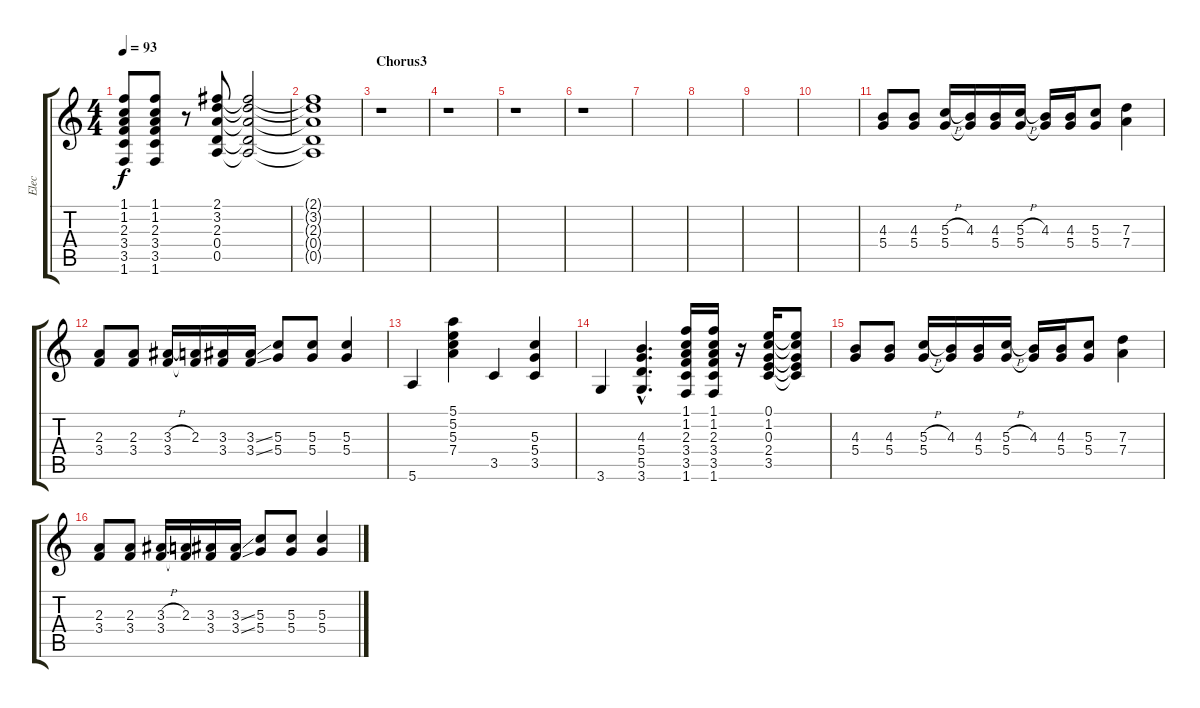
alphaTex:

\track ("Elec" "Elec") {instrument overdrivenguitar}
\staff {score tabs}
\tuning (E4 B3 G3 D3 A2 E2) {hide}
\ts (4 4)
\tempo 93
\clef g2
\ks c
(1.1 1.2 2.3 3.4 3.5 1.6).8{dy f} (1.1 1.2 2.3 3.4 3.5 1.6).8 r.8 (2.1 3.2 2.3 0.4 0.5).8 (2.1{t} 3.2{t} 2.3{t} 0.4{t} 0.5{t}).2 |
(2.1{t} 3.2{t} 2.3{t} 0.4{t} 0.5{t}).1 |
\section ("" "Chorus3")
r.1 |
r.1 |
r.1 |
r.1 |
|
|
|
|
(4.3 5.4).8 (4.3 5.4).8 (5.3{h} 5.4).16 (4.3 5.4{t}).16 (4.3 5.4).16 (5.3{h} 5.4).16 (4.3 5.4{t}).16 (4.3 5.4).16 (5.3 5.4).8 (7.3 7.4).4 |
(2.3 3.4).8 (2.3 3.4).8 (3.3{h} 3.4).16 (2.3 3.4{t}).16 (3.3 3.4).16 (3.3{ss} 3.4{ss}).16 (5.3 5.4).8 (5.3 5.4).8 (5.3 5.4).4 |
5.6.4 (5.1 5.2 5.3 7.4).4 3.5.4 (5.3 5.4 3.5).4 |
3.6.4 (4.3{hac} 5.4{hac} 5.5{hac} 3.6{hac}).4{d} (1.1 1.2 2.3 3.4 3.5 1.6).16 (1.1 1.2 2.3 3.4 3.5 1.6).16 r.16 (0.1 1.2 0.3 2.4 3.5).16 (0.1{t} 1.2{t} 0.3{t} 2.4{t} 3.5{t}).8 |
(4.3 5.4).8 (4.3 5.4).8 (5.3{h} 5.4).16 (4.3 5.4{t}).16 (4.3 5.4).16 (5.3{h} 5.4).16 (4.3 5.4{t}).16 (4.3 5.4).16 (5.3 5.4).8 (7.3 7.4).4 |
(2.3 3.4).8 (2.3 3.4).8 (3.3{h} 3.4).16 (2.3 3.4{t}).16 (3.3 3.4).16 (3.3{ss} 3.4{ss}).16 (5.3 5.4).8 (5.3 5.4).8 (5.3 5.4).4
